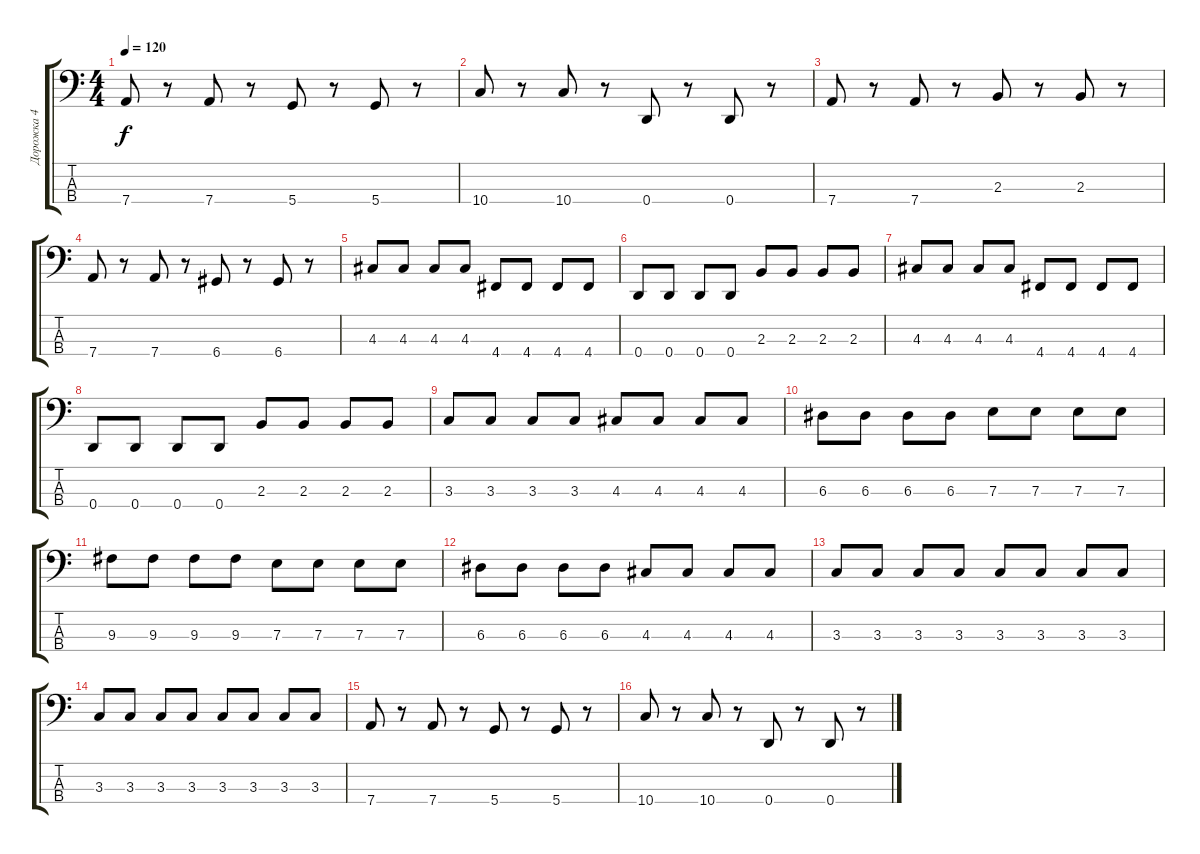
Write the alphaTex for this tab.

\track ("Дорожка 4" "Дорожка 4") {instrument electricbasspick}
\staff {score tabs}
\tuning (G2 D2 A1 D1) {hide}
\ts (4 4)
\tempo 120
\clef f4
\ks c
7.4.8{dy f} r.8 7.4.8 r.8 5.4.8 r.8 5.4.8 r.8 |
10.4.8 r.8 10.4.8 r.8 0.4.8 r.8 0.4.8 r.8 |
7.4.8 r.8 7.4.8 r.8 2.3.8 r.8 2.3.8 r.8 |
7.4.8 r.8 7.4.8 r.8 6.4.8 r.8 6.4.8 r.8 |
4.3.8 4.3.8 4.3.8 4.3.8 4.4.8 4.4.8 4.4.8 4.4.8 |
0.4.8 0.4.8 0.4.8 0.4.8 2.3.8 2.3.8 2.3.8 2.3.8 |
4.3.8 4.3.8 4.3.8 4.3.8 4.4.8 4.4.8 4.4.8 4.4.8 |
0.4.8 0.4.8 0.4.8 0.4.8 2.3.8 2.3.8 2.3.8 2.3.8 |
3.3.8 3.3.8 3.3.8 3.3.8 4.3.8 4.3.8 4.3.8 4.3.8 |
6.3.8 6.3.8 6.3.8 6.3.8 7.3.8 7.3.8 7.3.8 7.3.8 |
9.3.8 9.3.8 9.3.8 9.3.8 7.3.8 7.3.8 7.3.8 7.3.8 |
6.3.8 6.3.8 6.3.8 6.3.8 4.3.8 4.3.8 4.3.8 4.3.8 |
3.3.8 3.3.8 3.3.8 3.3.8 3.3.8 3.3.8 3.3.8 3.3.8 |
3.3.8 3.3.8 3.3.8 3.3.8 3.3.8 3.3.8 3.3.8 3.3.8 |
7.4.8 r.8 7.4.8 r.8 5.4.8 r.8 5.4.8 r.8 |
10.4.8 r.8 10.4.8 r.8 0.4.8 r.8 0.4.8 r.8
